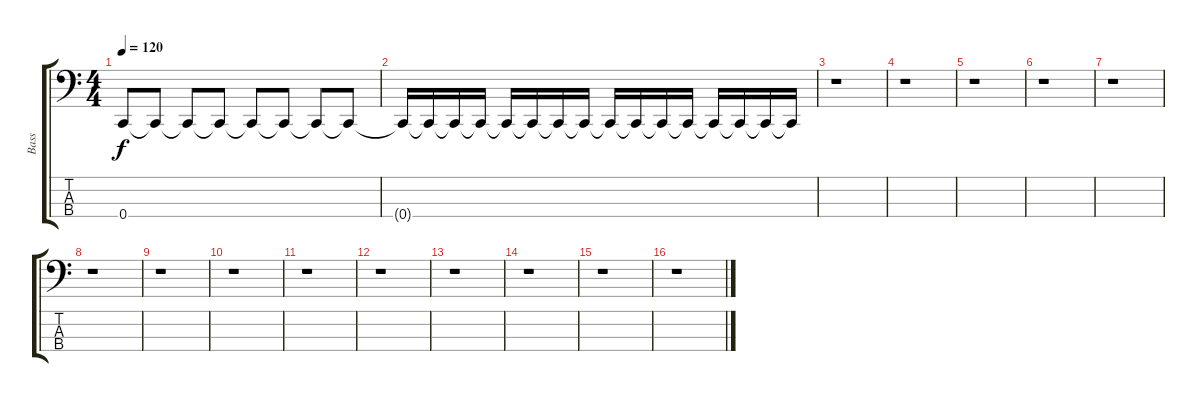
\track ("Bass" "Bass") {instrument electricbassfinger}
\staff {score tabs}
\tuning (Eb2 Bb1 F1 C1) {hide}
\ts (4 4)
\tempo 120
\clef f4
\ks c
0.4.8{dy f} 0.4{t}.8 0.4{t}.8 0.4{t}.8 0.4{t}.8 0.4{t}.8 0.4{t}.8 0.4{t}.8 |
0.4{t}.16 0.4{t}.16 0.4{t}.16 0.4{t}.16 0.4{t}.16 0.4{t}.16 0.4{t}.16 0.4{t}.16 0.4{t}.16 0.4{t}.16 0.4{t}.16 0.4{t}.16 0.4{t}.16 0.4{t}.16 0.4{t}.16 0.4{t}.16 |
r.1 |
r.1 |
r.1 |
r.1 |
r.1 |
r.1 |
r.1 |
r.1 |
r.1 |
r.1 |
r.1 |
r.1 |
r.1 |
r.1
